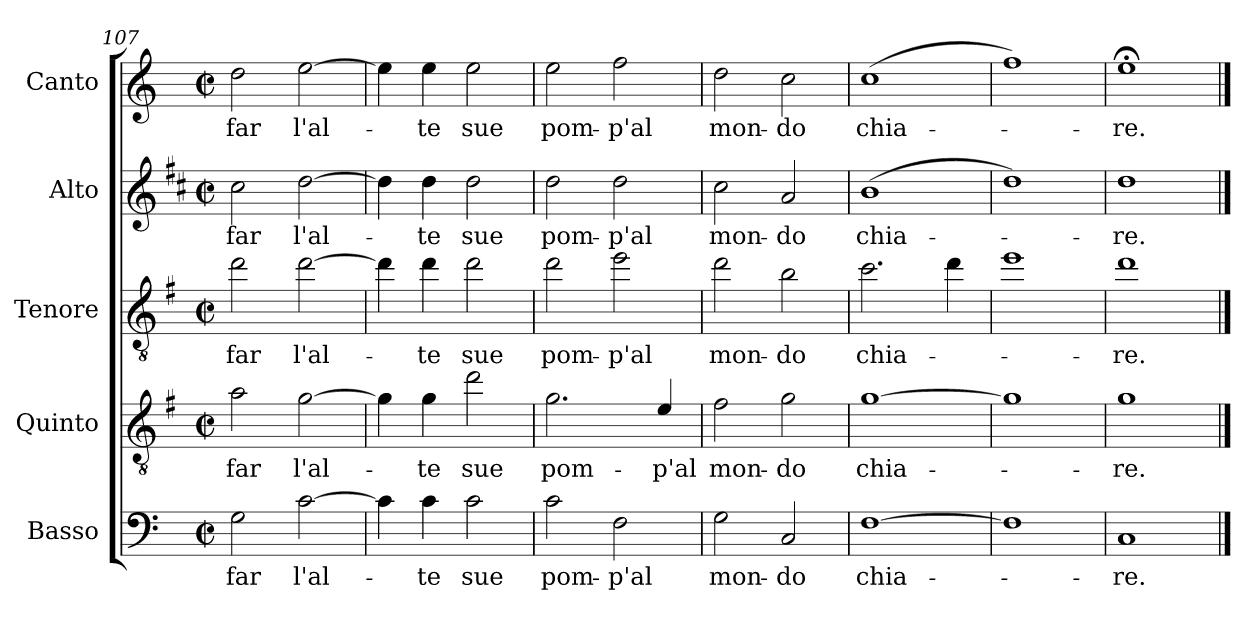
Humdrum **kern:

**kern	**text	**kern	**text	**kern	**text	**kern	**text	**kern	**text
*part5	*part5	*part4	*part4	*part3	*part3	*part2	*part2	*part1	*part1
*staff5	*staff5	*staff4	*staff4	*staff3	*staff3	*staff2	*staff2	*staff1	*staff1
*I"Basso	*	*I"Quinto	*	*I"Tenore	*	*I"Alto	*	*I"Canto	*
*I'B	*	*	*	*I'T	*	*I'A	*	*I'C	*
*clefF4	*	*clefGv2	*	*clefGv2	*	*clefG2	*	*clefG2	*
*	*	*ITrd4c7	*	*ITrd4c7	*	*ITrd1c2	*	*	*
*k[]	*	*k[]	*	*k[]	*	*k[]	*	*k[]	*
*C:	*	*C:	*	*C:	*	*C:	*	*C:	*
*M2/2	*	*M2/2	*	*M2/2	*	*M2/2	*	*M2/2	*
*met(c|)	*	*met(c|)	*	*met(c|)	*	*met(c|)	*	*met(c|)	*
=107	=107	=107	=107	=107	=107	=107	=107	=107	=107
!	!LO:LY:b	!	!	!	!	!	!	!	!
!	!	!	!LO:LY:b	!	!	!	!	!	!
!	!	!	!	!	!LO:LY:b	!	!	!	!
!	!	!	!	!	!	!	!LO:LY:b	!	!
!	!	!	!	!	!	!	!	!	!LO:LY:b
2G\	far	2d\	far	2g\	far	2b\	far	2dd\	far
!	!LO:LY:b	!	!	!	!	!	!	!	!
!	!	!	!LO:LY:b	!	!	!	!	!	!
!	!	!	!	!	!LO:LY:b	!	!	!	!
!	!	!	!	!	!	!	!LO:LY:b	!	!
!	!	!	!	!	!	!	!	!	!LO:LY:b
[2c\	l'al-	[2c\	l'al-	[2g\	l'al-	[2cc\	l'al-	[2ee\	l'al-
=108	=108	=108	=108	=108	=108	=108	=108	=108	=108
4c\]	.	4c\]	.	4g\]	.	4cc\]	.	4ee\]	.
!	!LO:LY:b	!	!	!	!	!	!	!	!
!	!	!	!LO:LY:b	!	!	!	!	!	!
!	!	!	!	!	!LO:LY:b	!	!	!	!
!	!	!	!	!	!	!	!LO:LY:b	!	!
!	!	!	!	!	!	!	!	!	!LO:LY:b
4c\	-te	4c\	-te	4g\	-te	4cc\	-te	4ee\	-te
!	!LO:LY:b	!	!	!	!	!	!	!	!
!	!	!	!LO:LY:b	!	!	!	!	!	!
!	!	!	!	!	!LO:LY:b	!	!	!	!
!	!	!	!	!	!	!	!LO:LY:b	!	!
!	!	!	!	!	!	!	!	!	!LO:LY:b
2c\	sue	2g\	sue	2g\	sue	2cc\	sue	2ee\	sue
=109	=109	=109	=109	=109	=109	=109	=109	=109	=109
!	!LO:LY:b	!	!	!	!	!	!	!	!
!	!	!	!LO:LY:b	!	!	!	!	!	!
!	!	!	!	!	!LO:LY:b	!	!	!	!
!	!	!	!	!	!	!	!LO:LY:b	!	!
!	!	!	!	!	!	!	!	!	!LO:LY:b
2c\	pom-	2.c\	pom-	2g\	pom-	2cc\	pom-	2ee\	pom-
!	!LO:LY:b	!	!	!	!	!	!	!	!
!	!	!	!	!	!LO:LY:b	!	!	!	!
!	!	!	!	!	!	!	!LO:LY:b	!	!
!	!	!	!	!	!	!	!	!	!LO:LY:b
2F\	-p'al	.	.	2a\	-p'al	2cc\	-p'al	2ff\	-p'al
!	!	!	!LO:LY:b	!	!	!	!	!	!
.	.	4A/	-p'al	.	.	.	.	.	.
=110	=110	=110	=110	=110	=110	=110	=110	=110	=110
!	!LO:LY:b	!	!	!	!	!	!	!	!
!	!	!	!LO:LY:b	!	!	!	!	!	!
!	!	!	!	!	!LO:LY:b	!	!	!	!
!	!	!	!	!	!	!	!LO:LY:b	!	!
!	!	!	!	!	!	!	!	!	!LO:LY:b
2G\	mon-	2B\	mon-	2g\	mon-	2b\	mon-	2dd\	mon-
!	!LO:LY:b	!	!	!	!	!	!	!	!
!	!	!	!LO:LY:b	!	!	!	!	!	!
!	!	!	!	!	!LO:LY:b	!	!	!	!
!	!	!	!	!	!	!	!LO:LY:b	!	!
!	!	!	!	!	!	!	!	!	!LO:LY:b
2C/	-do	2c\	-do	2e\	-do	2g/	-do	2cc\	-do
=111	=111	=111	=111	=111	=111	=111	=111	=111	=111
!	!LO:LY:b	!	!	!	!	!	!	!	!
!	!	!	!LO:LY:b	!	!	!	!	!	!
!	!	!	!	!	!LO:LY:b	!	!	!	!
!	!	!	!	!	!	!	!LO:LY:b	!	!
!	!	!	!	!	!	!	!	!	!LO:LY:b
[1F	chia-	[1c	chia-	2.f\	chia-	(>1a	chia-	(>1cc	chia-
.	.	.	.	4g\	.	.	.	.	.
=112	=112	=112	=112	=112	=112	=112	=112	=112	=112
1F]	.	1c]	.	1a	.	1cc)	.	1ff)	.
=113	=113	=113	=113	=113	=113	=113	=113	=113	=113
!	!LO:LY:b	!	!	!	!	!	!	!	!
!	!	!	!LO:LY:b	!	!	!	!	!	!
!	!	!	!	!	!LO:LY:b	!	!	!	!
!	!	!	!	!	!	!	!LO:LY:b	!	!
!	!	!	!	!	!	!	!	!	!LO:LY:b
1C	-re.	1c	-re.	1g	-re.	1cc	-re.	1ee;<	-re.
==	==	==	==	==	==	==	==	==	==
*-	*-	*-	*-	*-	*-	*-	*-	*-	*-
